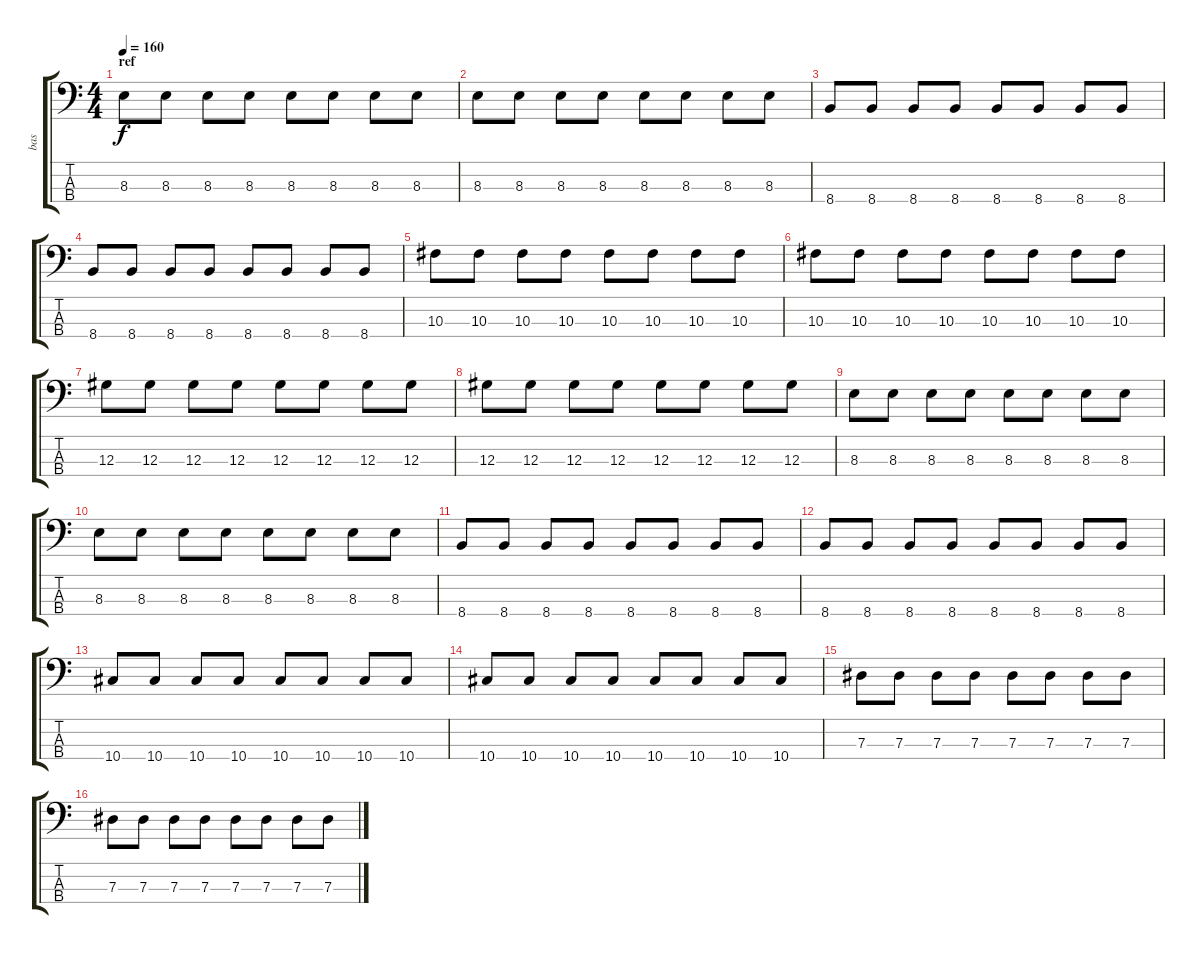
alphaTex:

\track ("bas" "bas") {instrument electricbasspick}
\staff {score tabs}
\tuning (Gb2 Db2 Ab1 Eb1) {hide}
\ts (4 4)
\section ("" "ref")
\tempo 160
\clef f4
\ks c
8.3.8{dy f} 8.3.8 8.3.8 8.3.8 8.3.8 8.3.8 8.3.8 8.3.8 |
8.3.8 8.3.8 8.3.8 8.3.8 8.3.8 8.3.8 8.3.8 8.3.8 |
8.4.8 8.4.8 8.4.8 8.4.8 8.4.8 8.4.8 8.4.8 8.4.8 |
8.4.8 8.4.8 8.4.8 8.4.8 8.4.8 8.4.8 8.4.8 8.4.8 |
10.3.8 10.3.8 10.3.8 10.3.8 10.3.8 10.3.8 10.3.8 10.3.8 |
10.3.8 10.3.8 10.3.8 10.3.8 10.3.8 10.3.8 10.3.8 10.3.8 |
12.3.8 12.3.8 12.3.8 12.3.8 12.3.8 12.3.8 12.3.8 12.3.8 |
12.3.8 12.3.8 12.3.8 12.3.8 12.3.8 12.3.8 12.3.8 12.3.8 |
8.3.8 8.3.8 8.3.8 8.3.8 8.3.8 8.3.8 8.3.8 8.3.8 |
8.3.8 8.3.8 8.3.8 8.3.8 8.3.8 8.3.8 8.3.8 8.3.8 |
8.4.8 8.4.8 8.4.8 8.4.8 8.4.8 8.4.8 8.4.8 8.4.8 |
8.4.8 8.4.8 8.4.8 8.4.8 8.4.8 8.4.8 8.4.8 8.4.8 |
10.4.8 10.4.8 10.4.8 10.4.8 10.4.8 10.4.8 10.4.8 10.4.8 |
10.4.8 10.4.8 10.4.8 10.4.8 10.4.8 10.4.8 10.4.8 10.4.8 |
7.3.8 7.3.8 7.3.8 7.3.8 7.3.8 7.3.8 7.3.8 7.3.8 |
7.3.8 7.3.8 7.3.8 7.3.8 7.3.8 7.3.8 7.3.8 7.3.8
